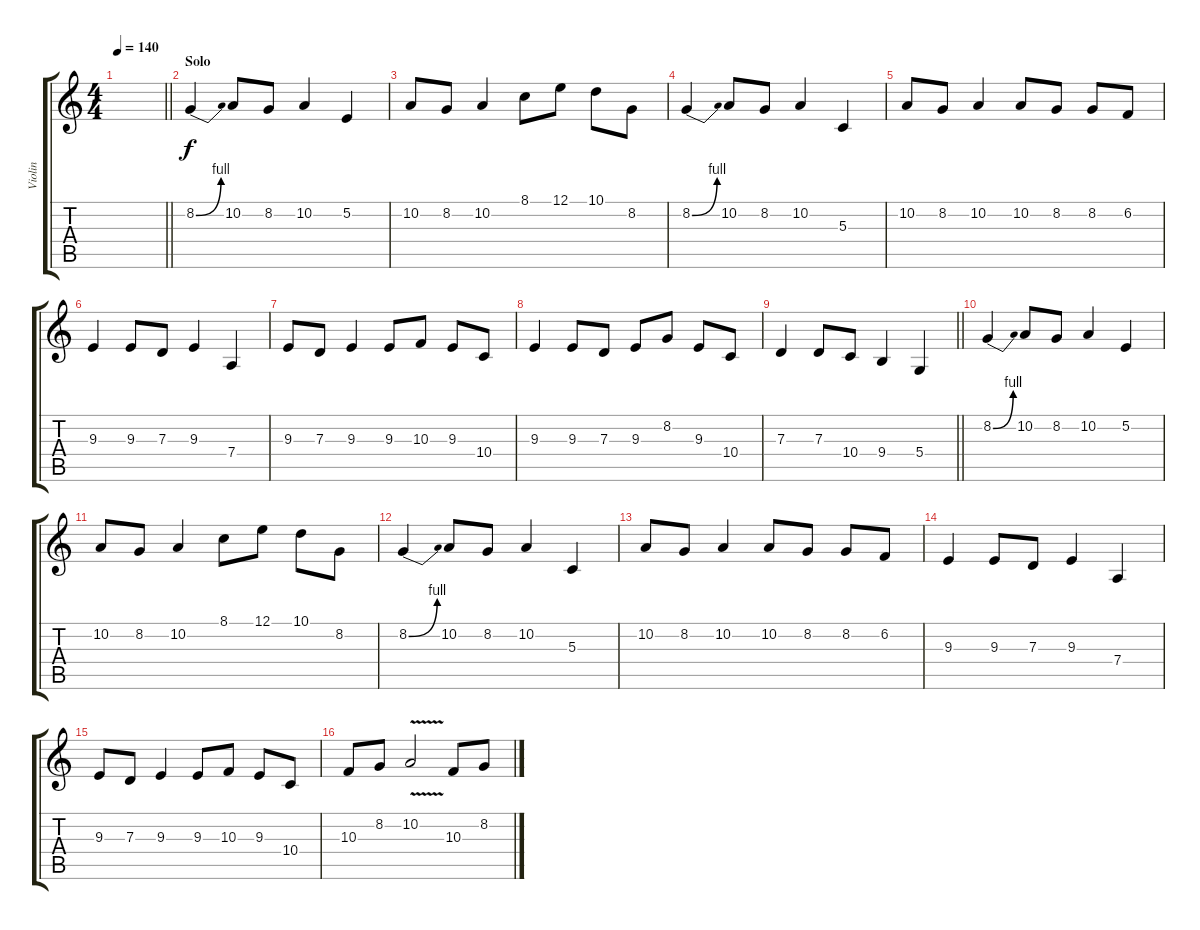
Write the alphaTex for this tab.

\track ("Violin" "Violin") {instrument violin}
\staff {score tabs}
\tuning (E4 B3 G3 D3 A2 E2) {hide}
\ts (4 4)
\tempo 140
\clef g2
\barLineRight lightlight
\ks c
|
\section ("" "Solo")
8.2{be (bend 0 0 60 4)}.4 10.2.8 8.2.8 10.2.4 5.2.4 |
10.2.8 8.2.8 10.2.4 8.1.8 12.1.8 10.1.8 8.2.8 |
8.2{be (bend 0 0 60 4)}.4 10.2.8 8.2.8 10.2.4 5.3.4 |
10.2.8 8.2.8 10.2.4 10.2.8 8.2.8 8.2.8 6.2.8 |
9.3.4 9.3.8 7.3.8 9.3.4 7.4.4 |
9.3.8 7.3.8 9.3.4 9.3.8 10.3.8 9.3.8 10.4.8 |
9.3.4 9.3.8 7.3.8 9.3.8 8.2.8 9.3.8 10.4.8 |
\barLineRight lightlight
7.3.4 7.3.8 10.4.8 9.4.4 5.4.4 |
8.2{be (bend 0 0 60 4)}.4 10.2.8 8.2.8 10.2.4 5.2.4 |
10.2.8 8.2.8 10.2.4 8.1.8 12.1.8 10.1.8 8.2.8 |
8.2{be (bend 0 0 60 4)}.4 10.2.8 8.2.8 10.2.4 5.3.4 |
10.2.8 8.2.8 10.2.4 10.2.8 8.2.8 8.2.8 6.2.8 |
9.3.4 9.3.8 7.3.8 9.3.4 7.4.4 |
9.3.8 7.3.8 9.3.4 9.3.8 10.3.8 9.3.8 10.4.8 |
10.3.8 8.2.8 10.2{v}.2 10.3.8 8.2.8
